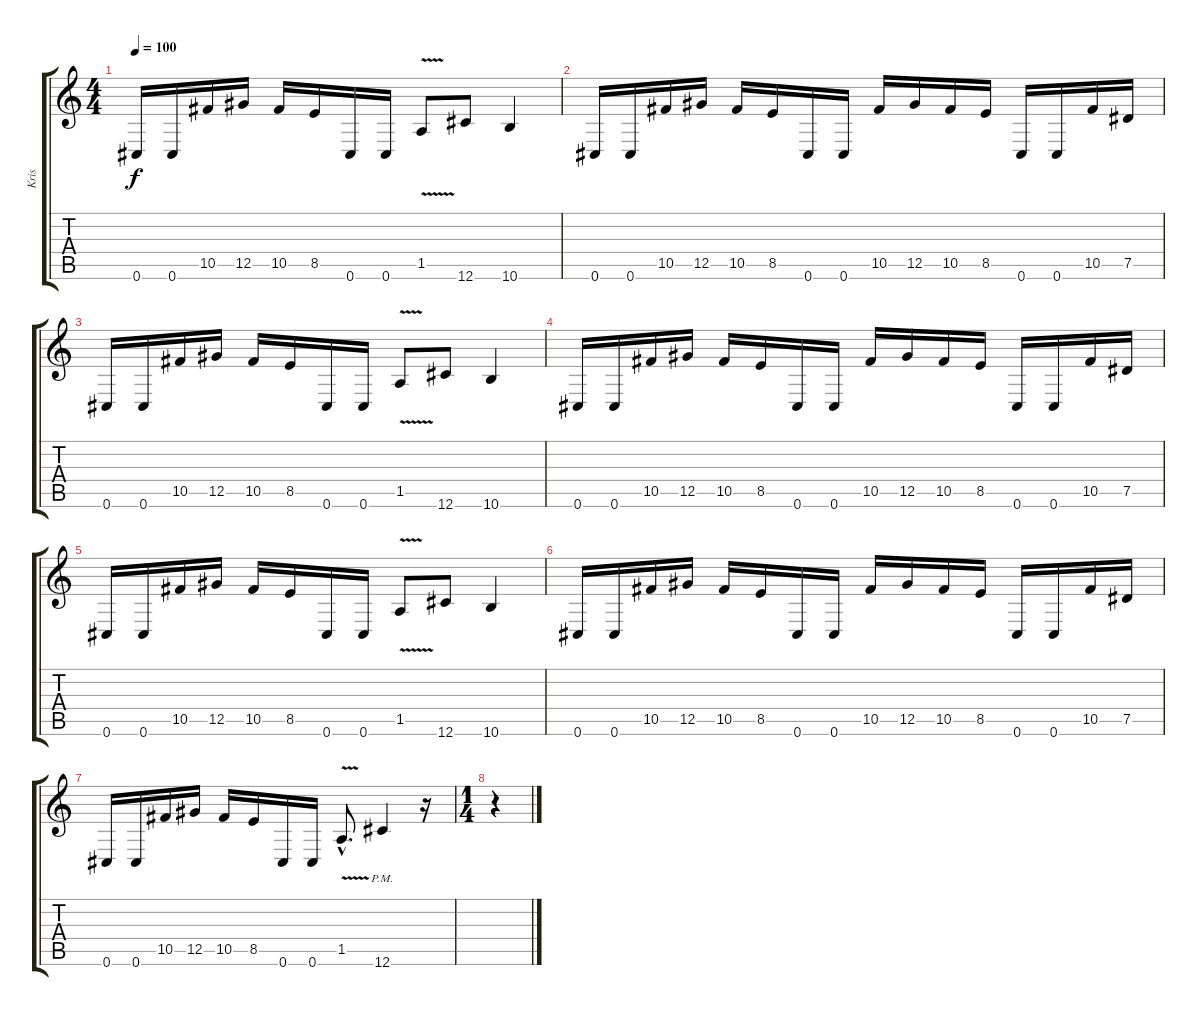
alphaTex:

\track ("Kris" "Kris") {instrument distortionguitar}
\staff {score tabs}
\tuning (Eb4 Bb3 Gb3 Db3 Ab2 Db2) {hide}
\ts (4 4)
\tempo 100
\clef g2
\ks c
0.6.16{dy f} 0.6.16 10.5.16 12.5.16 10.5.16 8.5.16 0.6.16 0.6.16 1.5{v}.8 12.6.8 10.6.4 |
0.6.16 0.6.16 10.5.16 12.5.16 10.5.16 8.5.16 0.6.16 0.6.16 10.5.16 12.5.16 10.5.16 8.5.16 0.6.16 0.6.16 10.5.16 7.5.16 |
0.6.16 0.6.16 10.5.16 12.5.16 10.5.16 8.5.16 0.6.16 0.6.16 1.5{v}.8 12.6.8 10.6.4 |
0.6.16 0.6.16 10.5.16 12.5.16 10.5.16 8.5.16 0.6.16 0.6.16 10.5.16 12.5.16 10.5.16 8.5.16 0.6.16 0.6.16 10.5.16 7.5.16 |
0.6.16 0.6.16 10.5.16 12.5.16 10.5.16 8.5.16 0.6.16 0.6.16 1.5{v}.8 12.6.8 10.6.4 |
0.6.16 0.6.16 10.5.16 12.5.16 10.5.16 8.5.16 0.6.16 0.6.16 10.5.16 12.5.16 10.5.16 8.5.16 0.6.16 0.6.16 10.5.16 7.5.16 |
0.6.16 0.6.16 10.5.16 12.5.16 10.5.16 8.5.16 0.6.16 0.6.16 1.5{v hac}.8{d} 12.6{pm}.4 r.16 |
\ts (1 4)
r.4
